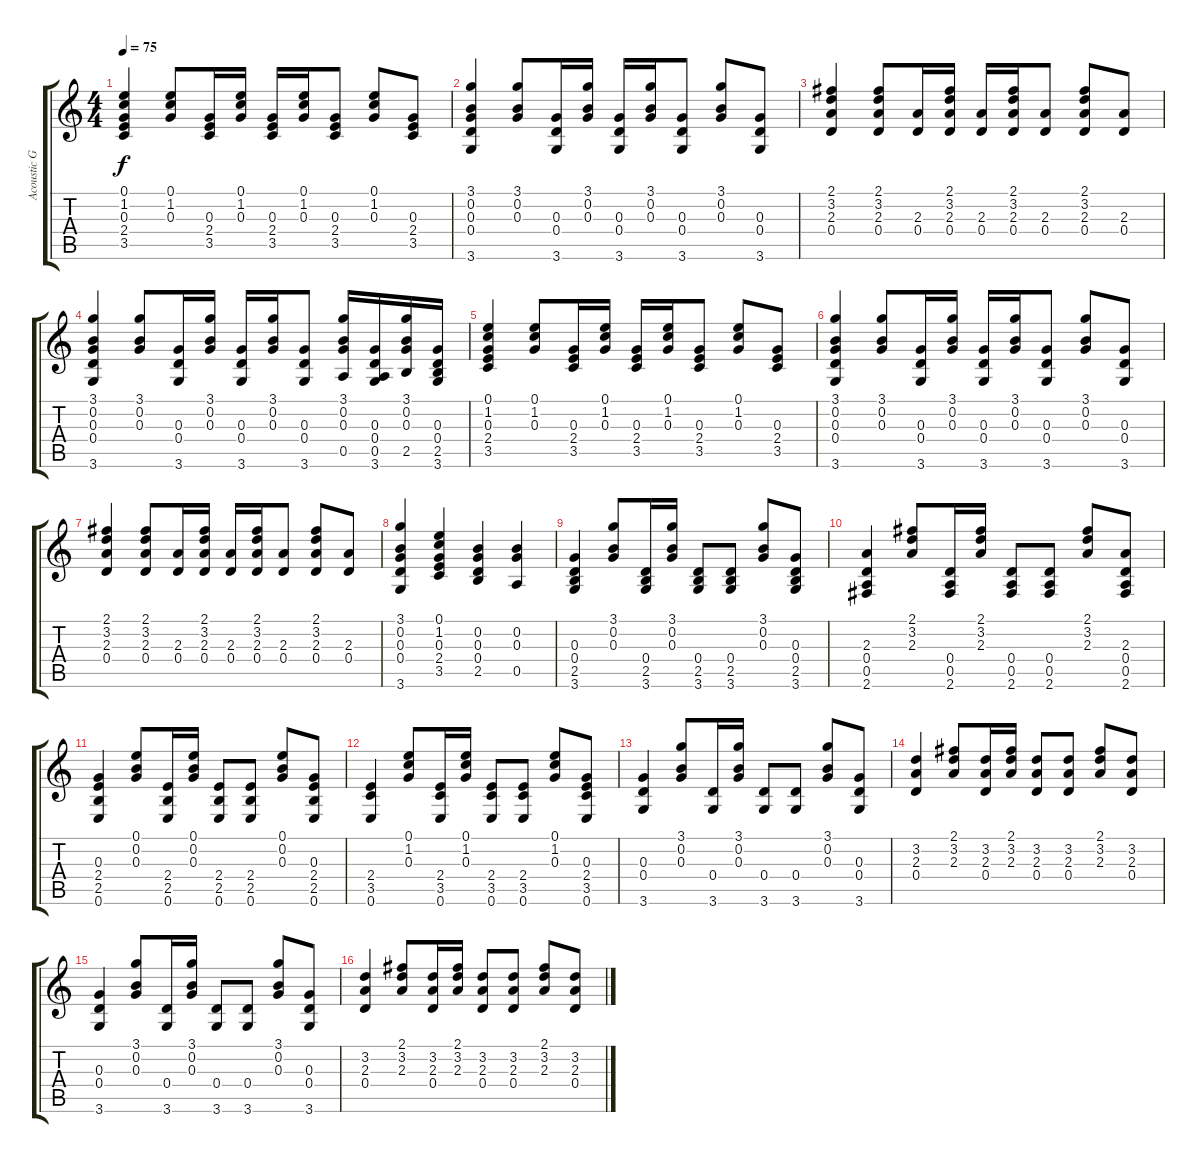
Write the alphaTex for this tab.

\track ("Acoustic Guitar" "Acoustic G") {instrument acousticguitarsteel}
\staff {score tabs}
\tuning (E4 B3 G3 D3 A2 E2) {hide}
\ts (4 4)
\tempo 75
\clef g2
\ks c
(0.1 1.2 0.3 2.4 3.5).4{dy f} (0.1 1.2 0.3).8 (0.3 2.4 3.5).16 (0.1 1.2 0.3).16 (0.3 2.4 3.5).16 (0.1 1.2 0.3).16 (0.3 2.4 3.5).8 (0.1 1.2 0.3).8 (0.3 2.4 3.5).8 |
(3.1 0.2 0.3 0.4 3.6).4 (3.1 0.2 0.3).8 (0.3 0.4 3.6).16 (3.1 0.2 0.3).16 (0.3 0.4 3.6).16 (3.1 0.2 0.3).16 (0.3 0.4 3.6).8 (3.1 0.2 0.3).8 (0.3 0.4 3.6).8 |
(2.1 3.2 2.3 0.4).4 (2.1 3.2 2.3 0.4).8 (2.3 0.4).16 (2.1 3.2 2.3 0.4).16 (2.3 0.4).16 (2.1 3.2 2.3 0.4).16 (2.3 0.4).8 (2.1 3.2 2.3 0.4).8 (2.3 0.4).8 |
(3.1 0.2 0.3 0.4 3.6).4 (3.1 0.2 0.3).8 (0.3 0.4 3.6).16 (3.1 0.2 0.3).16 (0.3 0.4 3.6).16 (3.1 0.2 0.3).16 (0.3 0.4 3.6).8 (3.1 0.2 0.3 0.5).16 (0.3 0.4 0.5 3.6).16 (3.1 0.2 0.3 2.5).16 (0.3 0.4 2.5 3.6).16 |
(0.1 1.2 0.3 2.4 3.5).4 (0.1 1.2 0.3).8 (0.3 2.4 3.5).16 (0.1 1.2 0.3).16 (0.3 2.4 3.5).16 (0.1 1.2 0.3).16 (0.3 2.4 3.5).8 (0.1 1.2 0.3).8 (0.3 2.4 3.5).8 |
(3.1 0.2 0.3 0.4 3.6).4 (3.1 0.2 0.3).8 (0.3 0.4 3.6).16 (3.1 0.2 0.3).16 (0.3 0.4 3.6).16 (3.1 0.2 0.3).16 (0.3 0.4 3.6).8 (3.1 0.2 0.3).8 (0.3 0.4 3.6).8 |
(2.1 3.2 2.3 0.4).4 (2.1 3.2 2.3 0.4).8 (2.3 0.4).16 (2.1 3.2 2.3 0.4).16 (2.3 0.4).16 (2.1 3.2 2.3 0.4).16 (2.3 0.4).8 (2.1 3.2 2.3 0.4).8 (2.3 0.4).8 |
(3.1 0.2 0.3 0.4 3.6).4 (0.1 1.2 0.3 2.4 3.5).4 (0.2 0.3 0.4 2.5).4 (0.2 0.3 0.5).4 |
(0.3 0.4 2.5 3.6).4 (3.1 0.2 0.3).8 (0.4 2.5 3.6).16 (3.1 0.2 0.3).16 (0.4 2.5 3.6).8 (0.4 2.5 3.6).8 (3.1 0.2 0.3).8 (0.3 0.4 2.5 3.6).8 |
(2.3 0.4 0.5 2.6).4 (2.1 3.2 2.3).8 (0.4 0.5 2.6).16 (2.1 3.2 2.3).16 (0.4 0.5 2.6).8 (0.4 0.5 2.6).8 (2.1 3.2 2.3).8 (2.3 0.4 0.5 2.6).8 |
(0.3 2.4 2.5 0.6).4 (0.1 0.2 0.3).8 (2.4 2.5 0.6).16 (0.1 0.2 0.3).16 (2.4 2.5 0.6).8 (2.4 2.5 0.6).8 (0.1 0.2 0.3).8 (0.3 2.4 2.5 0.6).8 |
(2.4 3.5 0.6).4 (0.1 1.2 0.3).8 (2.4 3.5 0.6).16 (0.1 1.2 0.3).16 (2.4 3.5 0.6).8 (2.4 3.5 0.6).8 (0.1 1.2 0.3).8 (0.3 2.4 3.5 0.6).8 |
(0.3 0.4 3.6).4 (3.1 0.2 0.3).8 (0.4 3.6).16 (3.1 0.2 0.3).16 (0.4 3.6).8 (0.4 3.6).8 (3.1 0.2 0.3).8 (0.3 0.4 3.6).8 |
(3.2 2.3 0.4).4 (2.1 3.2 2.3).8 (3.2 2.3 0.4).16 (2.1 3.2 2.3).16 (3.2 2.3 0.4).8 (3.2 2.3 0.4).8 (2.1 3.2 2.3).8 (3.2 2.3 0.4).8 |
(0.3 0.4 3.6).4 (3.1 0.2 0.3).8 (0.4 3.6).16 (3.1 0.2 0.3).16 (0.4 3.6).8 (0.4 3.6).8 (3.1 0.2 0.3).8 (0.3 0.4 3.6).8 |
(3.2 2.3 0.4).4 (2.1 3.2 2.3).8 (3.2 2.3 0.4).16 (2.1 3.2 2.3).16 (3.2 2.3 0.4).8 (3.2 2.3 0.4).8 (2.1 3.2 2.3).8 (3.2 2.3 0.4).8
